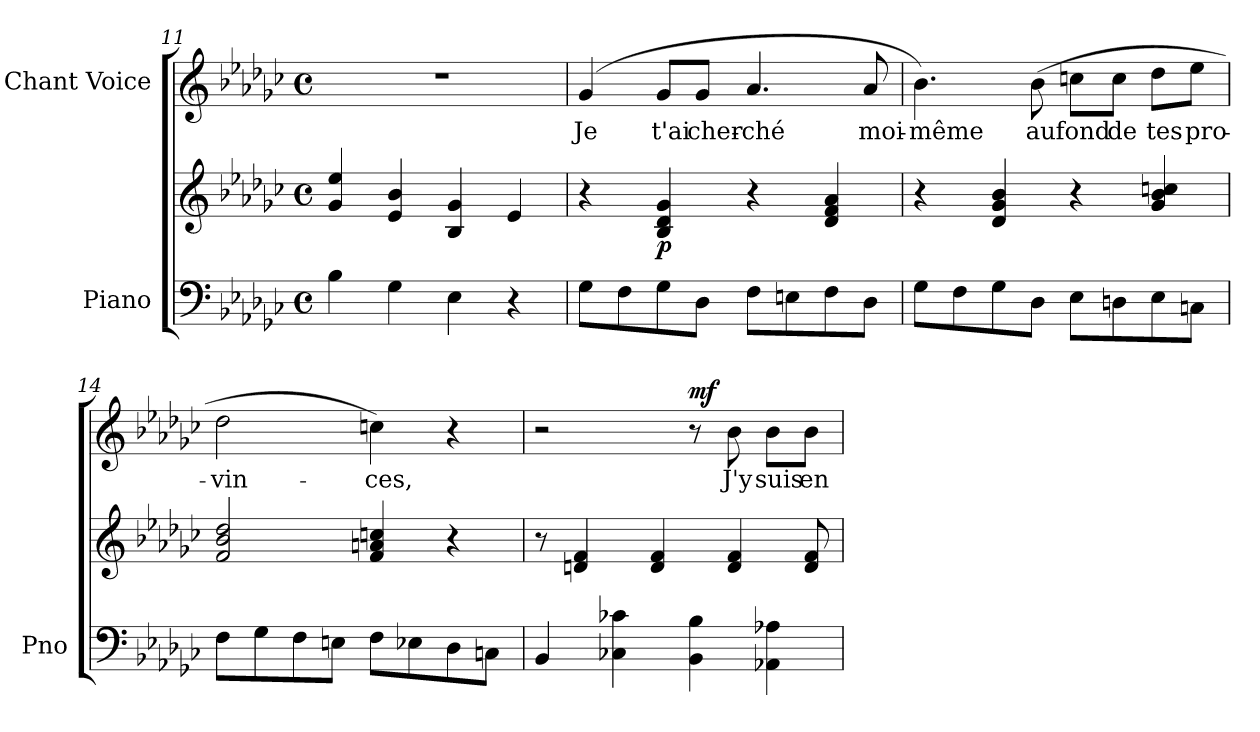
**kern	**kern	**dynam	**kern	**text	**dynam
*part2	*part2	*part2	*part1	*part1	*part1
*staff3	*staff2	*staff2/3	*staff1	*staff1	*staff1
*I"Piano	*	*	*I"Chant Voice	*	*
*I'Pno	*	*	*	*	*
*clefF4	*clefG2	*	*clefG2	*	*
*k[b-e-a-d-g-c-]	*k[b-e-a-d-g-c-]	*	*k[b-e-a-d-g-c-]	*	*
*M4/4	*M4/4	*	*M4/4	*	*
*met(c)	*met(c)	*	*met(c)	*	*
=11	=11	=11	=11	=11	=11
4B-\	4g-/ 4ee-/	.	1r	.	.
4G-\	4e-/ 4b-/	.	.	.	.
4E-\	4B-/ 4g-/	.	.	.	.
4r	4e-/	.	.	.	.
!!LO:LB:g=z
=12	=12	=12	=12	=12	=12
!	!	!	!	!LO:LY:b	!
8G-\L	4r	.	(>4g-/	Je	.
8F\	.	.	.	.	.
!	!	!LO:DY:b	!	!LO:LY:b	!
8G-\	4B-/ 4d-/ 4g-/	p	8g-/L	t'ai	.
!	!	!	!	!LO:LY:b	!
8D-\J	.	.	8g-/J	cher-	.
!	!	!	!	!LO:LY:b	!
8F\L	4r	.	4.a-/	-ché	.
8En\	.	.	.	.	.
8F\	4d-/ 4f/ 4a-/	.	.	.	.
!	!	!	!	!LO:LY:b	!
8D-\J	.	.	8a-/	moi-	.
=13	=13	=13	=13	=13	=13
!	!	!	!	!LO:LY:b	!
8G-\L	4r	.	4.b-\)	-même	.
8F\	.	.	.	.	.
8G-\	4d-/ 4g-/ 4b-/	.	.	.	.
!	!	!	!	!LO:LY:b	!
8D-\J	.	.	(8b-\	au	.
!	!	!	!	!LO:LY:b	!
8E-\L	4r	.	8ccn\L	fond	.
!	!	!	!	!LO:LY:b	!
8Dn\	.	.	8cc\J	de	.
!	!	!	!	!LO:LY:b	!
8E-\	4g-/ 4b-/ 4ccn/	.	8dd-\L	tes	.
!	!	!	!	!LO:LY:b	!
8Cn\J	.	.	8ee-\J	pro-	.
=14	=14	=14	=14	=14	=14
!	!	!	!	!LO:LY:b	!
8F\L	2f/ 2b-/ 2dd-/	.	2dd-\	-vin-	.
8G-\	.	.	.	.	.
8F\	.	.	.	.	.
8En\J	.	.	.	.	.
!	!	!	!	!LO:LY:b	!
8F\L	4f/ 4an/ 4ccn/	.	4ccn\)	-ces,	.
8E-X\	.	.	.	.	.
8D-\	4r	.	4r	.	.
8Cn\J	.	.	.	.	.
=15	=15	=15	=15	=15	=15
4BB-/	8r	.	2r	.	.
.	4dn/ 4f/	.	.	.	.
4C-X\ 4c-X\	.	.	.	.	.
.	4d/ 4f/	.	.	.	.
!	!	!	!	!	!LO:DY:a
4BB-\ 4B-\	.	.	8r	.	mf
!	!	!	!	!LO:LY:b	!
.	4d/ 4f/	.	8b-\	J'y	.
!	!	!	!	!LO:LY:b	!
4AA-X\ 4A-X\	.	.	8b-\L	suis	.
!	!	!	!	!LO:LY:b	!
.	8d/ 8f/	.	8b-\J	en-	.
=	=	=	=	=	=
*-	*-	*-	*-	*-	*-
